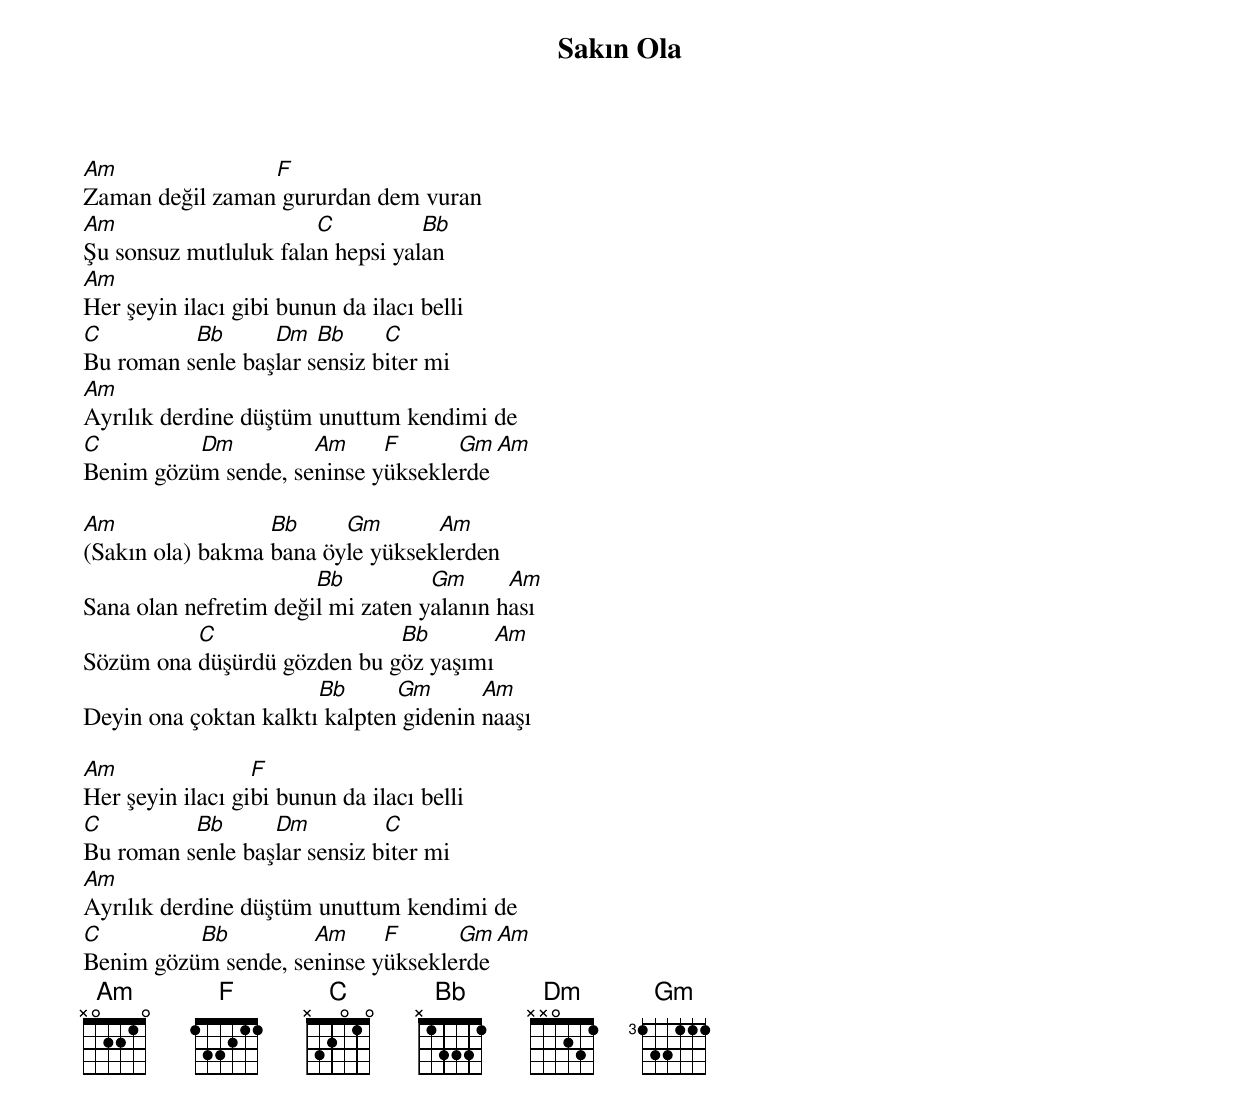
{title: Sakın Ola}
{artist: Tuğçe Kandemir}

Am               F
Zaman değil zaman gururdan dem vuran
Am                     C          Bb
Şu sonsuz mutluluk falan hepsi yalan
Am
Her şeyin ilacı gibi bunun da ilacı belli
C         Bb      Dm   Bb     C
Bu roman senle başlar sensiz biter mi
Am
Ayrılık derdine düştüm unuttum kendimi de
C         Dm         Am     F      Gm  Am
Benim gözüm sende, seninse yükseklerde

Am                Bb     Gm       Am
(Sakın ola) bakma bana öyle yükseklerden
                       Bb          Gm      Am
Sana olan nefretim değil mi zaten yalanın hası
          C                  Bb         Am
Sözüm ona düşürdü gözden bu göz yaşımı
                       Bb      Gm       Am
Deyin ona çoktan kalktı kalpten gidenin naaşı

Am                F
Her şeyin ilacı gibi bunun da ilacı belli
C         Bb      Dm          C
Bu roman senle başlar sensiz biter mi
Am
Ayrılık derdine düştüm unuttum kendimi de
C         Bb         Am     F      Gm  Am
Benim gözüm sende, seninse yükseklerde
